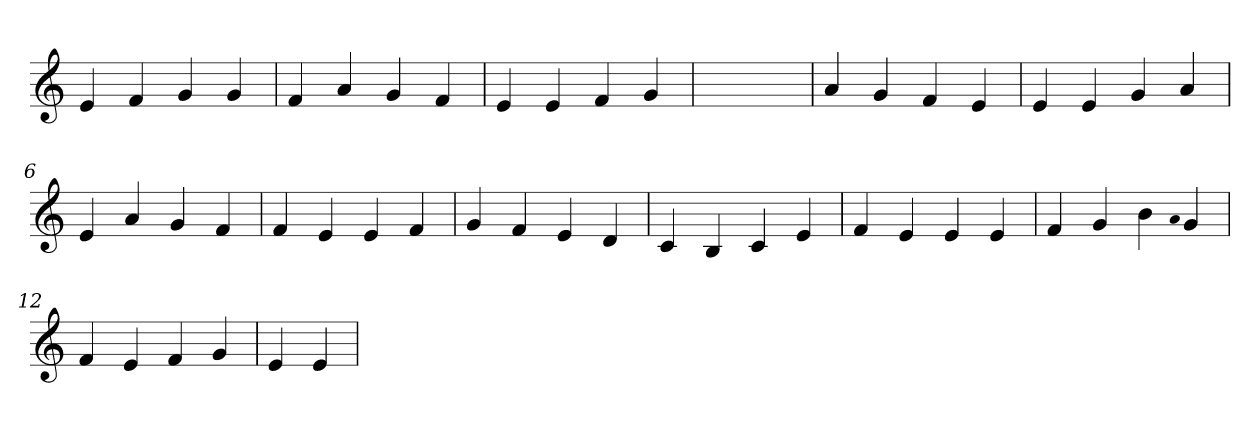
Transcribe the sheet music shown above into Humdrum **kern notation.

**kern
*part1
*staff1
*clefG2
=1
4e
4f
4g
4g
=2
4f
4a
4g
4f
=3
4e
4e
4f
4g
=4
1ryy
=4
4a
4g
4f
4e
=5
4e
4e
4g
4a
=6
4e
4a
4g
4f
=7
4f
4e
4e
4f
=8
4g
4f
4e
4d
=9
4c
4B
4c
4e
=10
4f
4e
4e
4e
=11
4f
4g
4b
qqa
4g
=12
4f
4e
4f
4g
=13
4e
4e
=
*-
